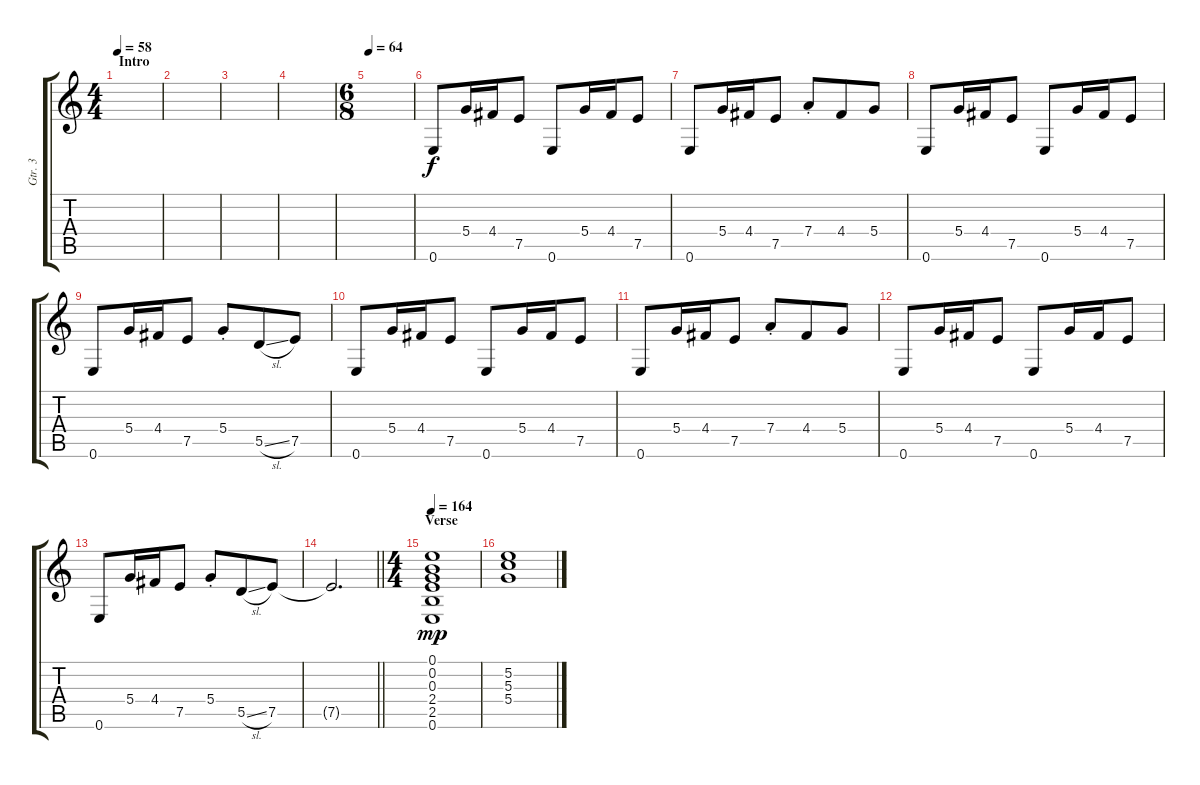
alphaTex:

\track ("Gtr. 3" "Gtr. 3") {instrument electricguitarclean}
\staff {score tabs}
\tuning (E4 B3 G3 D3 A2 E2) {hide}
\ts (4 4)
\section ("" "Intro")
\tempo 58
\clef g2
\ks c
|
|
|
|
\ts (6 8)
\tempo 64
|
0.6.8 5.4.16 4.4.16 7.5.8 0.6.8 5.4.16 4.4.16 7.5.8 |
0.6.8 5.4.16 4.4.16 7.5.8 7.4{st}.8 4.4.8 5.4.8 |
0.6.8 5.4.16 4.4.16 7.5.8 0.6.8 5.4.16 4.4.16 7.5.8 |
0.6.8 5.4.16 4.4.16 7.5.8 5.4{st}.8 5.5{sl}.8 7.5.8 |
0.6.8 5.4.16 4.4.16 7.5.8 0.6.8 5.4.16 4.4.16 7.5.8 |
0.6.8 5.4.16 4.4.16 7.5.8 7.4{st}.8 4.4.8 5.4.8 |
0.6.8 5.4.16 4.4.16 7.5.8 0.6.8 5.4.16 4.4.16 7.5.8 |
0.6.8 5.4.16 4.4.16 7.5.8 5.4{st}.8 5.5{sl}.8 7.5.8 |
\barLineRight lightlight
7.5{t}.2{d dy f} |
\ts (4 4)
\section ("" "Verse")
\tempo 164
(0.1 0.2 0.3 2.4 2.5 0.6).1{dy mp} |
(5.2 5.3 5.4).1
